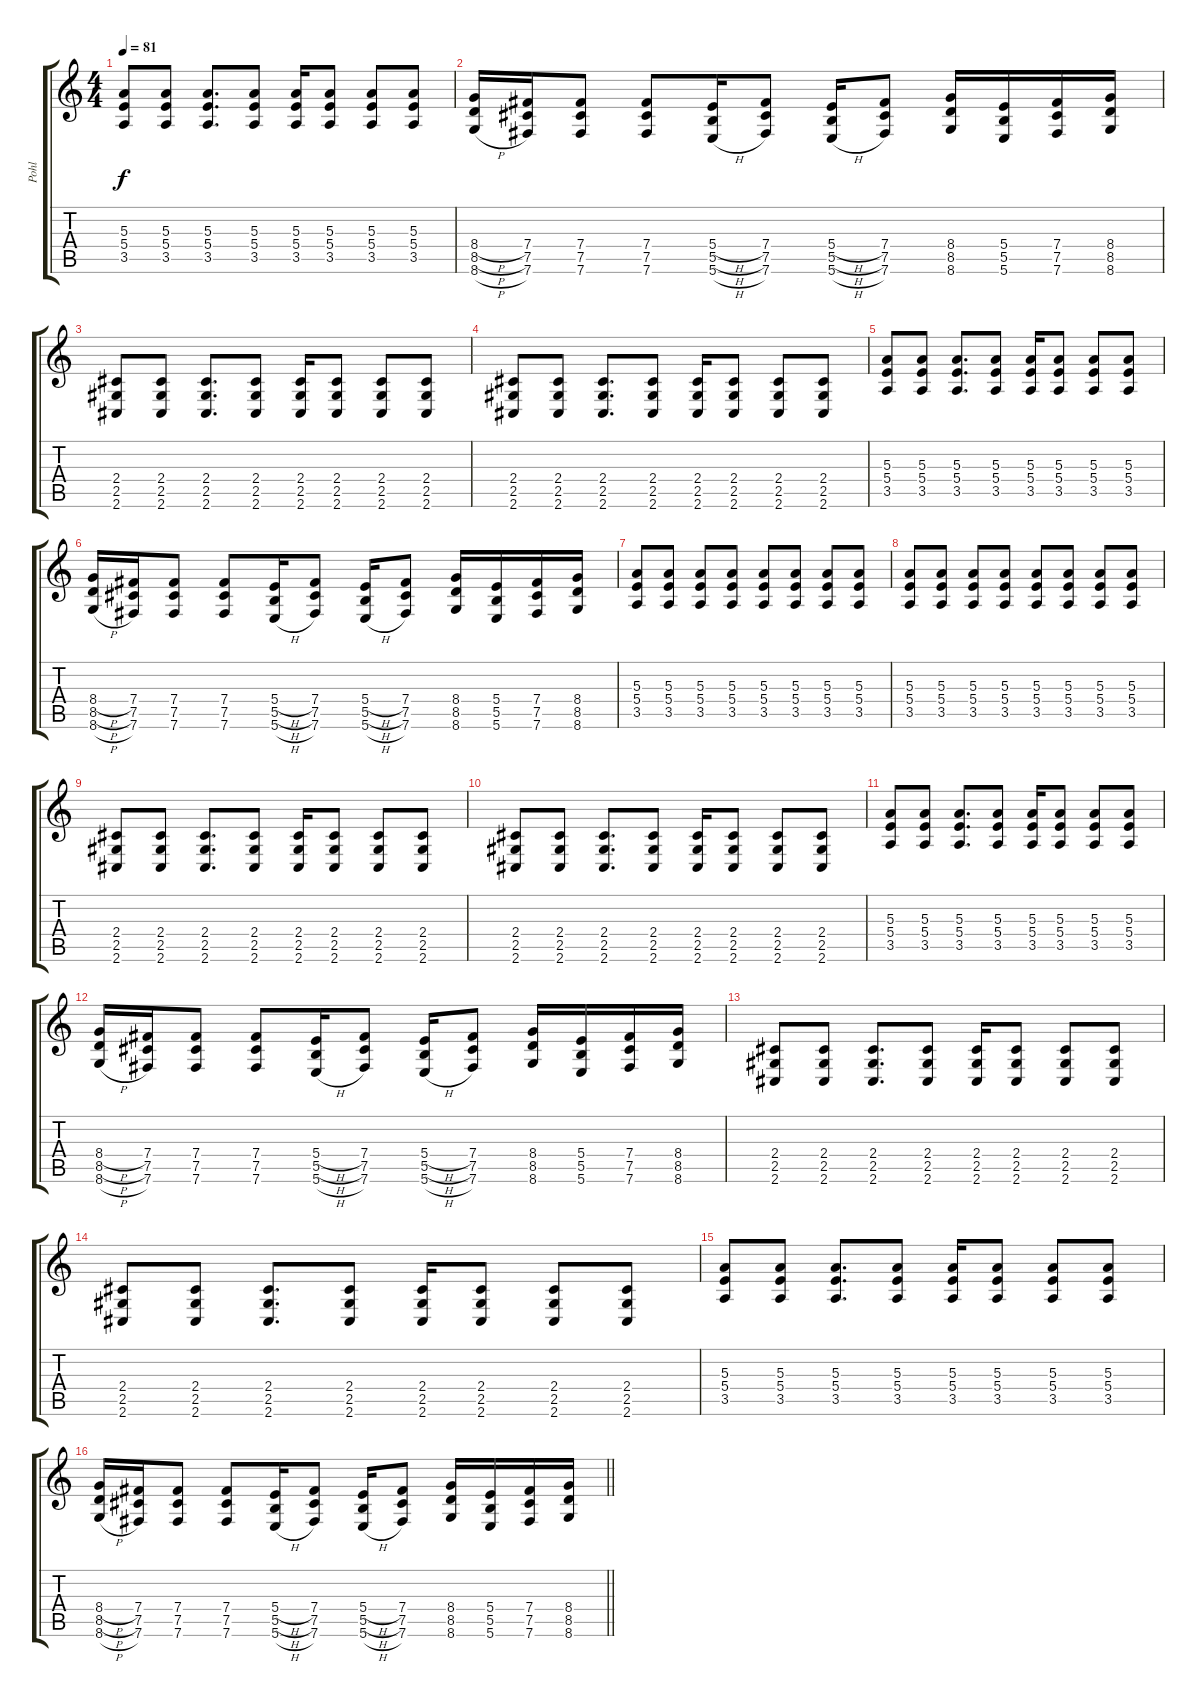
\track ("Pohl" "Pohl") {instrument distortionguitar}
\staff {score tabs}
\tuning (Db4 Ab3 E3 B2 Gb2 B1) {hide}
\ts (4 4)
\tempo 81
\clef g2
\ks c
(5.3 5.4 3.5).8{dy f} (5.3 5.4 3.5).8 (5.3 5.4 3.5).8{d} (5.3 5.4 3.5).8 (5.3 5.4 3.5).16 (5.3 5.4 3.5).8 (5.3 5.4 3.5).8 (5.3 5.4 3.5).8 |
(8.4{h} 8.5{h} 8.6{h}).16 (7.4 7.5 7.6).16 (7.4 7.5 7.6).8 (7.4 7.5 7.6).8 (5.4{h} 5.5{h} 5.6{h}).16 (7.4 7.5 7.6).8 (5.4{h} 5.5{h} 5.6{h}).16 (7.4 7.5 7.6).8 (8.4 8.5 8.6).16 (5.4 5.5 5.6).16 (7.4 7.5 7.6).16 (8.4 8.5 8.6).16 |
(2.4 2.5 2.6).8 (2.4 2.5 2.6).8 (2.4 2.5 2.6).8{d} (2.4 2.5 2.6).8 (2.4 2.5 2.6).16 (2.4 2.5 2.6).8 (2.4 2.5 2.6).8 (2.4 2.5 2.6).8 |
(2.4 2.5 2.6).8 (2.4 2.5 2.6).8 (2.4 2.5 2.6).8{d} (2.4 2.5 2.6).8 (2.4 2.5 2.6).16 (2.4 2.5 2.6).8 (2.4 2.5 2.6).8 (2.4 2.5 2.6).8 |
(5.3 5.4 3.5).8 (5.3 5.4 3.5).8 (5.3 5.4 3.5).8{d} (5.3 5.4 3.5).8 (5.3 5.4 3.5).16 (5.3 5.4 3.5).8 (5.3 5.4 3.5).8 (5.3 5.4 3.5).8 |
(8.4{h} 8.5{h} 8.6{h}).16 (7.4 7.5 7.6).16 (7.4 7.5 7.6).8 (7.4 7.5 7.6).8 (5.4{h} 5.5{h} 5.6{h}).16 (7.4 7.5 7.6).8 (5.4{h} 5.5{h} 5.6{h}).16 (7.4 7.5 7.6).8 (8.4 8.5 8.6).16 (5.4 5.5 5.6).16 (7.4 7.5 7.6).16 (8.4 8.5 8.6).16 |
(5.3 5.4 3.5).8 (5.3 5.4 3.5).8 (5.3 5.4 3.5).8 (5.3 5.4 3.5).8 (5.3 5.4 3.5).8 (5.3 5.4 3.5).8 (5.3 5.4 3.5).8 (5.3 5.4 3.5).8 |
(5.3 5.4 3.5).8 (5.3 5.4 3.5).8 (5.3 5.4 3.5).8 (5.3 5.4 3.5).8 (5.3 5.4 3.5).8 (5.3 5.4 3.5).8 (5.3 5.4 3.5).8 (5.3 5.4 3.5).8 |
(2.4 2.5 2.6).8 (2.4 2.5 2.6).8 (2.4 2.5 2.6).8{d} (2.4 2.5 2.6).8 (2.4 2.5 2.6).16 (2.4 2.5 2.6).8 (2.4 2.5 2.6).8 (2.4 2.5 2.6).8 |
(2.4 2.5 2.6).8 (2.4 2.5 2.6).8 (2.4 2.5 2.6).8{d} (2.4 2.5 2.6).8 (2.4 2.5 2.6).16 (2.4 2.5 2.6).8 (2.4 2.5 2.6).8 (2.4 2.5 2.6).8 |
(5.3 5.4 3.5).8 (5.3 5.4 3.5).8 (5.3 5.4 3.5).8{d} (5.3 5.4 3.5).8 (5.3 5.4 3.5).16 (5.3 5.4 3.5).8 (5.3 5.4 3.5).8 (5.3 5.4 3.5).8 |
(8.4{h} 8.5{h} 8.6{h}).16 (7.4 7.5 7.6).16 (7.4 7.5 7.6).8 (7.4 7.5 7.6).8 (5.4{h} 5.5{h} 5.6{h}).16 (7.4 7.5 7.6).8 (5.4{h} 5.5{h} 5.6{h}).16 (7.4 7.5 7.6).8 (8.4 8.5 8.6).16 (5.4 5.5 5.6).16 (7.4 7.5 7.6).16 (8.4 8.5 8.6).16 |
(2.4 2.5 2.6).8 (2.4 2.5 2.6).8 (2.4 2.5 2.6).8{d} (2.4 2.5 2.6).8 (2.4 2.5 2.6).16 (2.4 2.5 2.6).8 (2.4 2.5 2.6).8 (2.4 2.5 2.6).8 |
(2.4 2.5 2.6).8 (2.4 2.5 2.6).8 (2.4 2.5 2.6).8{d} (2.4 2.5 2.6).8 (2.4 2.5 2.6).16 (2.4 2.5 2.6).8 (2.4 2.5 2.6).8 (2.4 2.5 2.6).8 |
(5.3 5.4 3.5).8 (5.3 5.4 3.5).8 (5.3 5.4 3.5).8{d} (5.3 5.4 3.5).8 (5.3 5.4 3.5).16 (5.3 5.4 3.5).8 (5.3 5.4 3.5).8 (5.3 5.4 3.5).8 |
\barLineRight lightlight
(8.4{h} 8.5{h} 8.6{h}).16 (7.4 7.5 7.6).16 (7.4 7.5 7.6).8 (7.4 7.5 7.6).8 (5.4{h} 5.5{h} 5.6{h}).16 (7.4 7.5 7.6).8 (5.4{h} 5.5{h} 5.6{h}).16 (7.4 7.5 7.6).8 (8.4 8.5 8.6).16 (5.4 5.5 5.6).16 (7.4 7.5 7.6).16 (8.4 8.5 8.6).16
